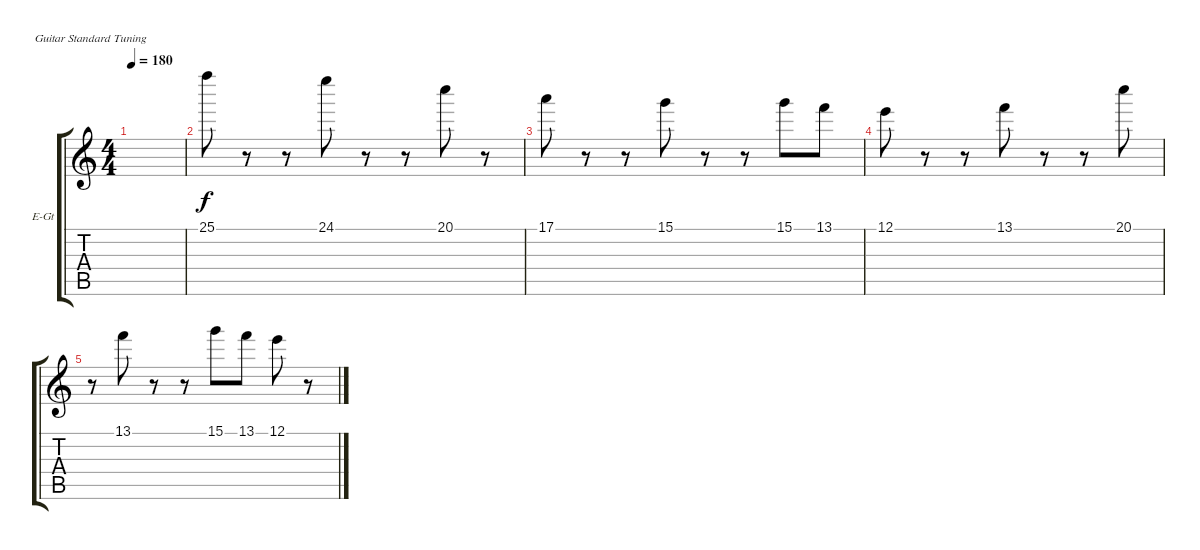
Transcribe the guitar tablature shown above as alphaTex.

\bracketExtendMode groupsimilarinstruments
\firstSystemTrackNameOrientation horizontal
\otherSystemsTrackNameOrientation horizontal
\track ("Electric Guitar" "E-Gt") {instrument electricguitarclean}
\staff {score tabs}
\tuning (E4 B3 G3 D3 A2 E2)
\ts (4 4)
\tempo 180
\clef g2
\scale
0.333333
\ks c
|
\scale
0.333333 25.1.8 r.8 r.8 24.1.8 r.8 r.8 20.1.8 r.8 |
\scale
0.333333 17.1.8 r.8 r.8 15.1.8 r.8 r.8 15.1.8 13.1.8 |
\scale
0.333333 12.1.8 r.8 r.8 13.1.8 r.8 r.8 20.1.8 |
\scale
0.333333 r.8 13.1.8 r.8 r.8 15.1.8 13.1.8 12.1.8 r.8 |
\scale
0.333333 |
\scale
0.333333 |
\scale
0.333333 |
\scale
0.333333 |
\scale
0.333333 |
\scale
0.333333 |
\scale
0.333333 |
\scale
0.333333 |
\scale
0.333333 |
\scale
0.333333 |
\scale
0.333333
